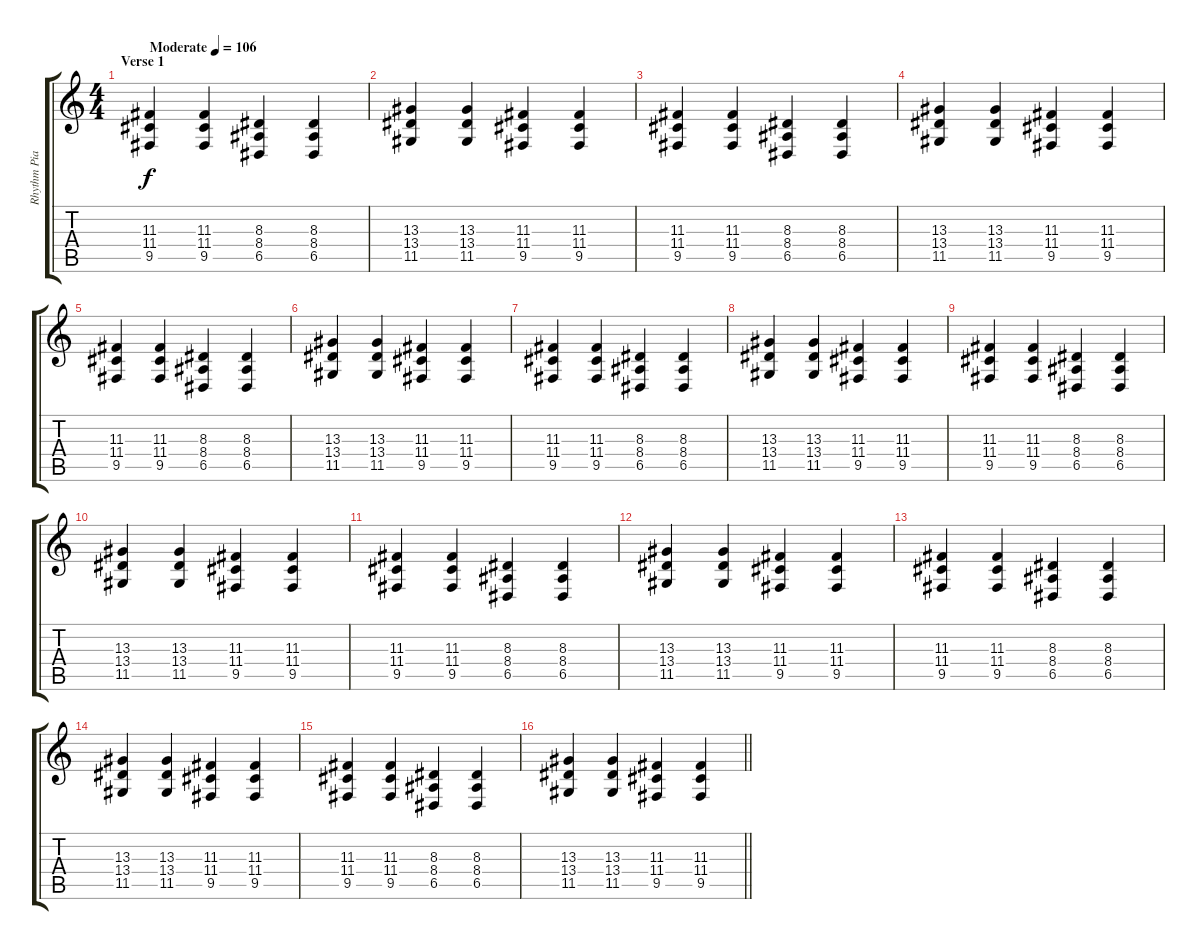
\track ("Rhythm Piano" "Rhythm Pia") {instrument electricgrandpiano}
\staff {score tabs}
\tuning (E4 B3 G3 D3 A2 E2) {hide}
\ts (4 4)
\section ("" "Verse 1")
\tempo (106 "Moderate")
\clef g2
\ks c
(11.3 11.4 9.5).4{dy f instrument electricgrandpiano} (11.3 11.4 9.5).4 (8.3 8.4 6.5).4 (8.3 8.4 6.5).4 |
(13.3 13.4 11.5).4 (13.3 13.4 11.5).4 (11.3 11.4 9.5).4 (11.3 11.4 9.5).4 |
(11.3 11.4 9.5).4 (11.3 11.4 9.5).4 (8.3 8.4 6.5).4 (8.3 8.4 6.5).4 |
(13.3 13.4 11.5).4 (13.3 13.4 11.5).4 (11.3 11.4 9.5).4 (11.3 11.4 9.5).4 |
(11.3 11.4 9.5).4 (11.3 11.4 9.5).4 (8.3 8.4 6.5).4 (8.3 8.4 6.5).4 |
(13.3 13.4 11.5).4 (13.3 13.4 11.5).4 (11.3 11.4 9.5).4 (11.3 11.4 9.5).4 |
(11.3 11.4 9.5).4 (11.3 11.4 9.5).4 (8.3 8.4 6.5).4 (8.3 8.4 6.5).4 |
(13.3 13.4 11.5).4 (13.3 13.4 11.5).4 (11.3 11.4 9.5).4 (11.3 11.4 9.5).4 |
(11.3 11.4 9.5).4 (11.3 11.4 9.5).4 (8.3 8.4 6.5).4 (8.3 8.4 6.5).4 |
(13.3 13.4 11.5).4 (13.3 13.4 11.5).4 (11.3 11.4 9.5).4 (11.3 11.4 9.5).4 |
(11.3 11.4 9.5).4 (11.3 11.4 9.5).4 (8.3 8.4 6.5).4 (8.3 8.4 6.5).4 |
(13.3 13.4 11.5).4 (13.3 13.4 11.5).4 (11.3 11.4 9.5).4 (11.3 11.4 9.5).4 |
(11.3 11.4 9.5).4 (11.3 11.4 9.5).4 (8.3 8.4 6.5).4 (8.3 8.4 6.5).4 |
(13.3 13.4 11.5).4 (13.3 13.4 11.5).4 (11.3 11.4 9.5).4 (11.3 11.4 9.5).4 |
(11.3 11.4 9.5).4 (11.3 11.4 9.5).4 (8.3 8.4 6.5).4 (8.3 8.4 6.5).4 |
\barLineRight lightlight
(13.3 13.4 11.5).4 (13.3 13.4 11.5).4 (11.3 11.4 9.5).4 (11.3 11.4 9.5).4
